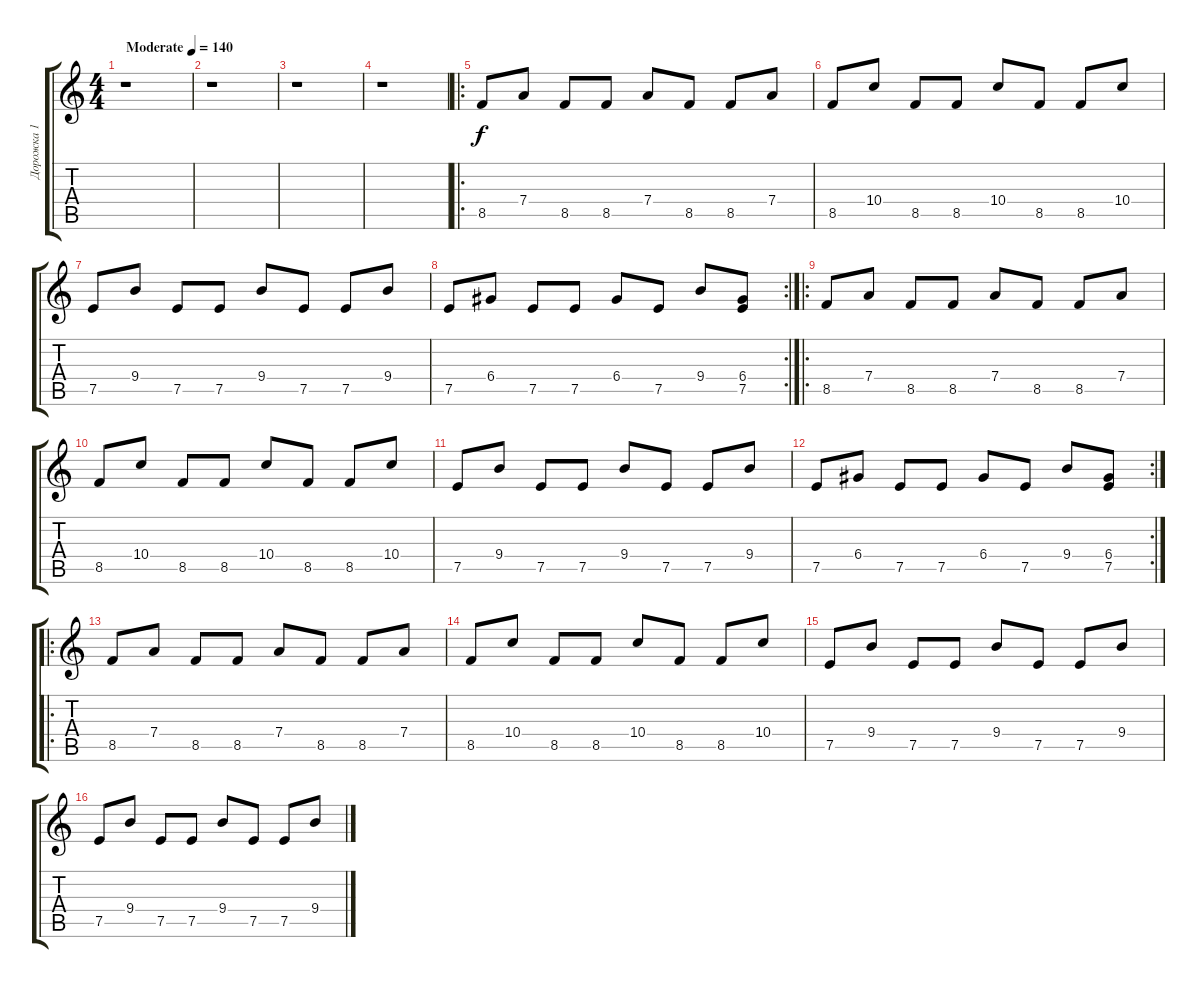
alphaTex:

\track ("Дорожка 1" "Дорожка 1") {instrument overdrivenguitar}
\staff {score tabs}
\tuning (E4 B3 G3 D3 A2 E2) {hide}
\ts (4 4)
\tempo (140 "Moderate")
\clef g2
\ks c
r.1{dy f instrument overdrivenguitar} |
r.1 |
r.1 |
r.1 |
\ro
8.5.8 7.4.8 8.5.8 8.5.8 7.4.8 8.5.8 8.5.8 7.4.8 |
8.5.8 10.4.8 8.5.8 8.5.8 10.4.8 8.5.8 8.5.8 10.4.8 |
7.5.8 9.4.8 7.5.8 7.5.8 9.4.8 7.5.8 7.5.8 9.4.8 |
\rc 2
7.5.8 6.4.8 7.5.8 7.5.8 6.4.8 7.5.8 9.4.8 (6.4 7.5).8 |
\ro
8.5.8 7.4.8 8.5.8 8.5.8 7.4.8 8.5.8 8.5.8 7.4.8 |
8.5.8 10.4.8 8.5.8 8.5.8 10.4.8 8.5.8 8.5.8 10.4.8 |
7.5.8 9.4.8 7.5.8 7.5.8 9.4.8 7.5.8 7.5.8 9.4.8 |
\rc 2
7.5.8 6.4.8 7.5.8 7.5.8 6.4.8 7.5.8 9.4.8 (6.4 7.5).8 |
\ro
8.5.8 7.4.8 8.5.8 8.5.8 7.4.8 8.5.8 8.5.8 7.4.8 |
8.5.8 10.4.8 8.5.8 8.5.8 10.4.8 8.5.8 8.5.8 10.4.8 |
7.5.8 9.4.8 7.5.8 7.5.8 9.4.8 7.5.8 7.5.8 9.4.8 |
7.5.8 9.4.8 7.5.8 7.5.8 9.4.8 7.5.8 7.5.8 9.4.8
